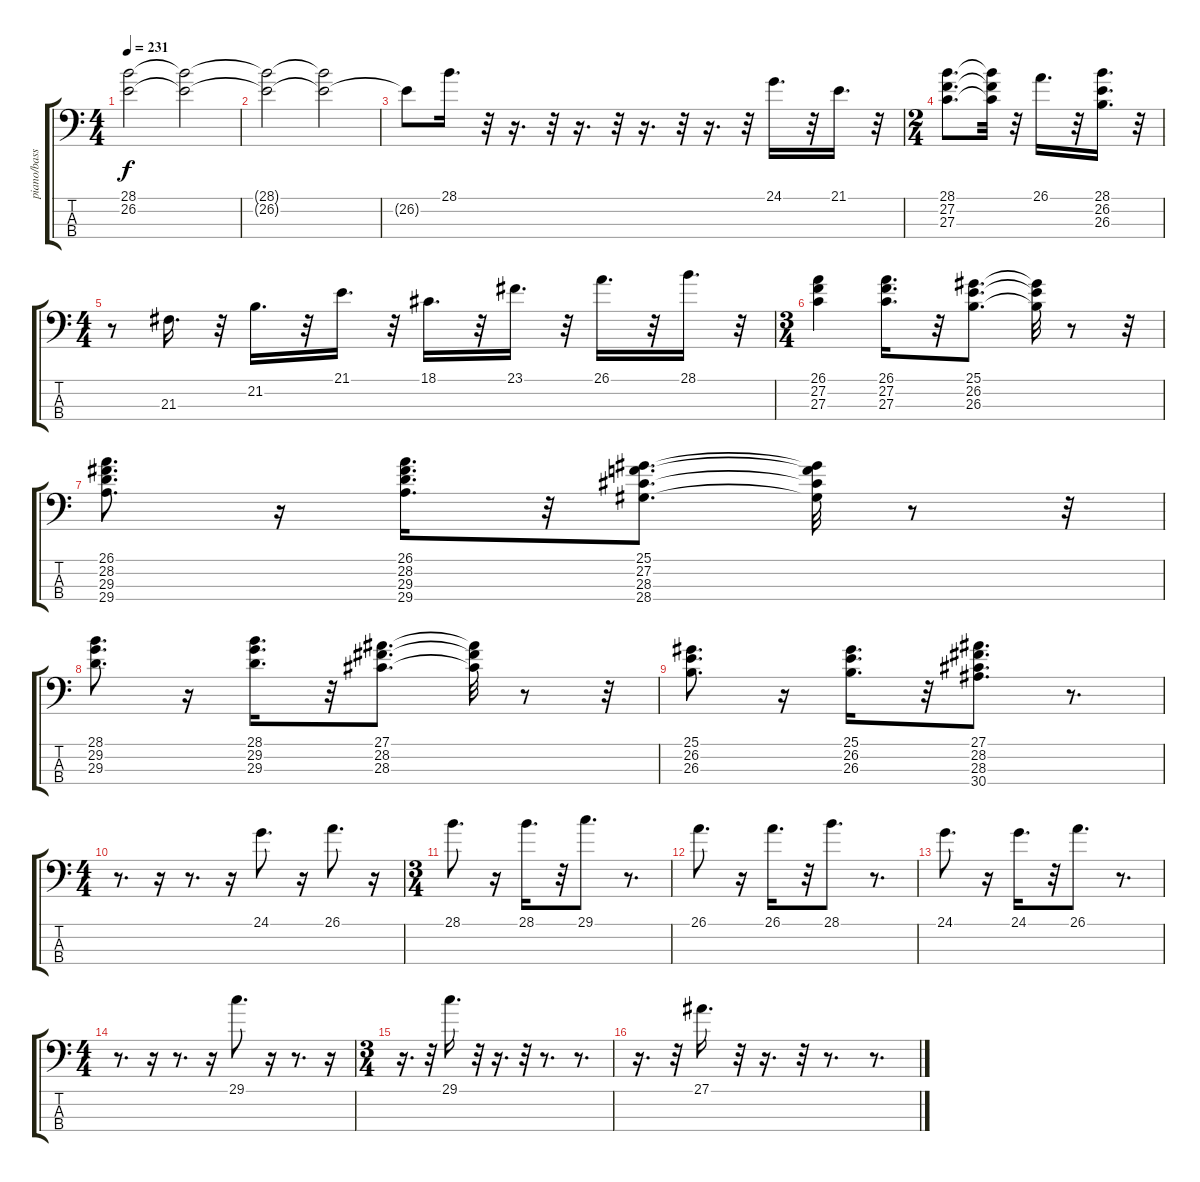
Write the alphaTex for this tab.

\track ("piano/bass          " "piano/bass") {instrument percussiveorgan}
\staff {score tabs}
\tuning (G2 D2 A1 E1) {hide}
\ts (4 4)
\tempo 231
\clef f4
\ks c
(28.1{t} 26.2{t}).2{dy f} (28.1{t} 26.2{t}).2 |
(28.1{t} 26.2{t}).2 (28.1{t} 26.2{t}).2 |
26.2{t}.8 28.1.16{d} r.32 r.16{d} r.32 r.16{d} r.32 r.16{d} r.32 r.16{d} r.32 24.1.16{d} r.32 21.1.16{d} r.32 |
\ts (2 4)
(28.1 27.2 27.3).8{d} (28.1{t} 27.2{t} 27.3{t}).32 r.32 26.1.16{d} r.32 (28.1 26.2 26.3).16{d} r.32 |
\ts (4 4)
r.8 21.3.16{d} r.32 21.2.16{d} r.32 21.1.16{d} r.32 18.1.16{d} r.32 23.1.16{d} r.32 26.1.16{d} r.32 28.1.16{d} r.32 |
\ts (3 4)
(26.1 27.2 27.3).4 (26.1 27.2 27.3).16{d} r.32 (25.1 26.2 26.3).8{d} (25.1{t} 26.2{t} 26.3{t}).32 r.8 r.32 |
(26.1 28.2 29.3 29.4).8{d} r.16 (26.1 28.2 29.3 29.4).16{d} r.32 (25.1 27.2 28.3 28.4).8{d} (25.1{t} 27.2{t} 28.3{t} 28.4{t}).32 r.8 r.32 |
(28.1 29.2 29.3).8{d} r.16 (28.1 29.2 29.3).16{d} r.32 (27.1 28.2 28.3).8{d} (27.1{t} 28.2{t} 28.3{t}).32 r.8 r.32 |
(25.1 26.2 26.3).8{d} r.16 (25.1 26.2 26.3).16{d} r.32 (27.1 28.2 28.3 30.4).8{d} r.8{d} |
\ts (4 4)
r.8{d} r.16 r.8{d} r.16 24.1.8{d} r.16 26.1.8{d} r.16 |
\ts (3 4)
28.1.8{d} r.16 28.1.16{d} r.32 29.1.8{d} r.8{d} |
26.1.8{d} r.16 26.1.16{d} r.32 28.1.8{d} r.8{d} |
24.1.8{d} r.16 24.1.16{d} r.32 26.1.8{d} r.8{d} |
\ts (4 4)
r.8{d} r.16 r.8{d} r.16 29.1.8{d} r.16 r.8{d} r.16 |
\ts (3 4)
r.16{d} r.32 29.1.16{d} r.32 r.16{d} r.32 r.8{d} r.8{d} |
r.16{d} r.32 27.1.16{d} r.32 r.16{d} r.32 r.8{d} r.8{d}
